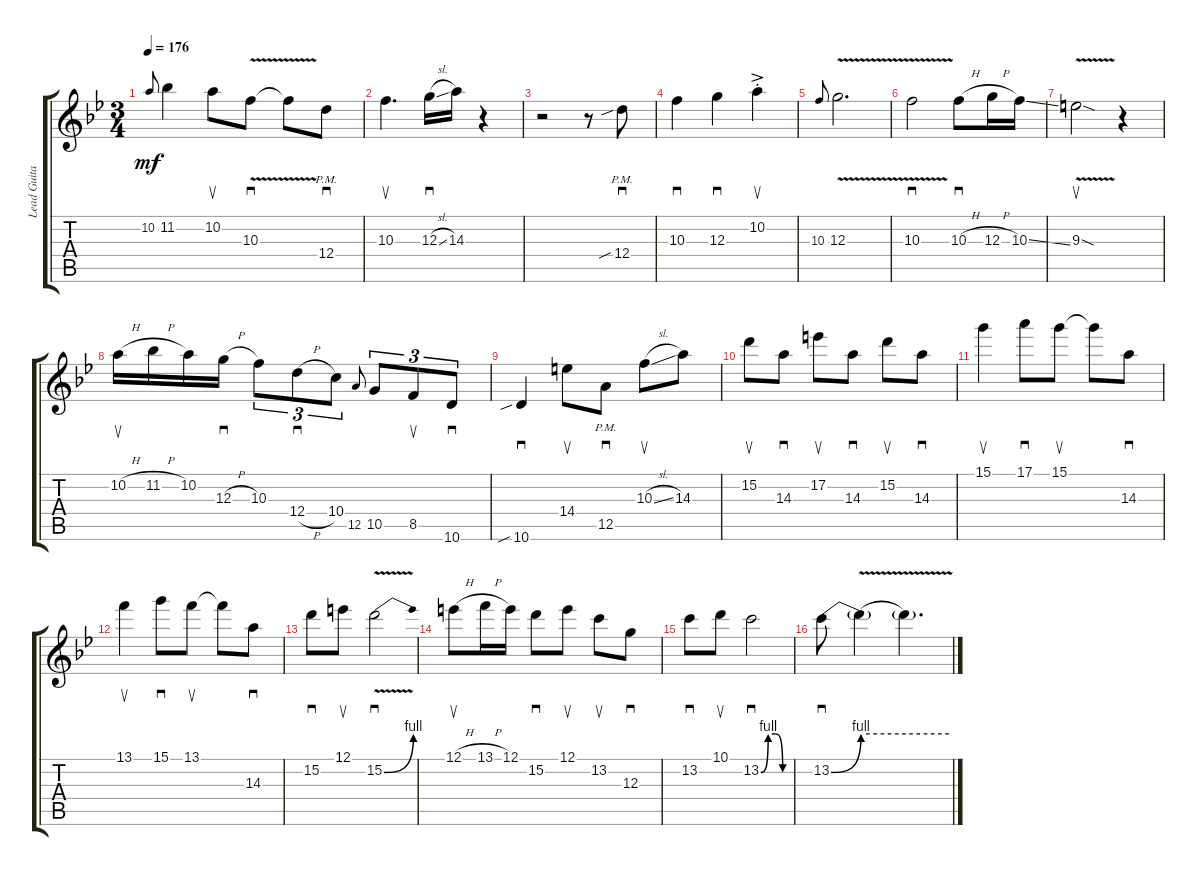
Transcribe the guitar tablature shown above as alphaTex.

\track ("Lead Guitar" "Lead Guita") {instrument overdrivenguitar}
\staff {score tabs}
\tuning (E4 B3 G3 D3 A2 E2) {hide}
\ts (3 4)
\tempo 176
\clef g2
\ks bb
10.2.8{gr onbeat dy mf} 11.2.4 10.2.8{su} 10.3{v}.8{sd} 10.3{v t}.8 12.4{pm}.8{sd} |
10.3.4{d su} 12.3{sl}.16{sd} 14.3.16 r.4 |
r.2 r.8 12.4{sib pm}.8{sd} |
10.3.4{sd} 12.3.4{sd} 10.2{ac st}.4{su} |
10.3.8{gr onbeat} 12.3{v}.2{d} |
10.3{v}.2{sd} 10.3{h}.8{sd} 12.3{h}.16 10.3{ss}.16 |
9.3{v sod}.2{su} r.4 |
10.2{h}.16{su} 11.2{h}.16 10.2.16 12.3{h}.16{sd} 10.3.8{tu (3 2)} 12.4{h}.8{sd tu (3 2)} 10.4.8{tu (3 2)} 12.5.8{gr onbeat} 10.5.8{tu (3 2)} 8.5.8{su tu (3 2)} 10.6.8{sd tu (3 2)} |
10.6{sib}.4{sd} 14.4.8{su} 12.5{pm}.8{sd} 10.3{sl}.8{su} 14.3.8 |
15.2.8{su} 14.3.8{sd} 17.2.8{su} 14.3.8{sd} 15.2.8{su} 14.3.8{sd} |
15.1.4{su} 17.1.8{sd} 15.1.8{su} 15.1{t}.8 14.3.8{sd} |
13.1.4{su} 15.1.8{sd} 13.1.8{su} 13.1{t}.8 14.3.8{sd} |
15.2.8{sd} 12.1.8{su} 15.2{be (bend 0 0 60 4) v}.2{sd} |
12.1{h}.8{su} 13.1{h}.16 12.1.16 15.2.8{sd} 12.1.8{su} 13.2.8{su} 12.3.8{sd} |
13.2.8{sd} 10.1.8{su} 13.2{be (custom 0 0 15 4 30 4 45 0 60 0)}.2{sd} |
13.2{be (bend 0 0 60 4)}.8{sd} 13.2{be (hold 0 4 60 4) v t}.4 13.2{be (hold 0 4 60 4) v t}.4{d}
